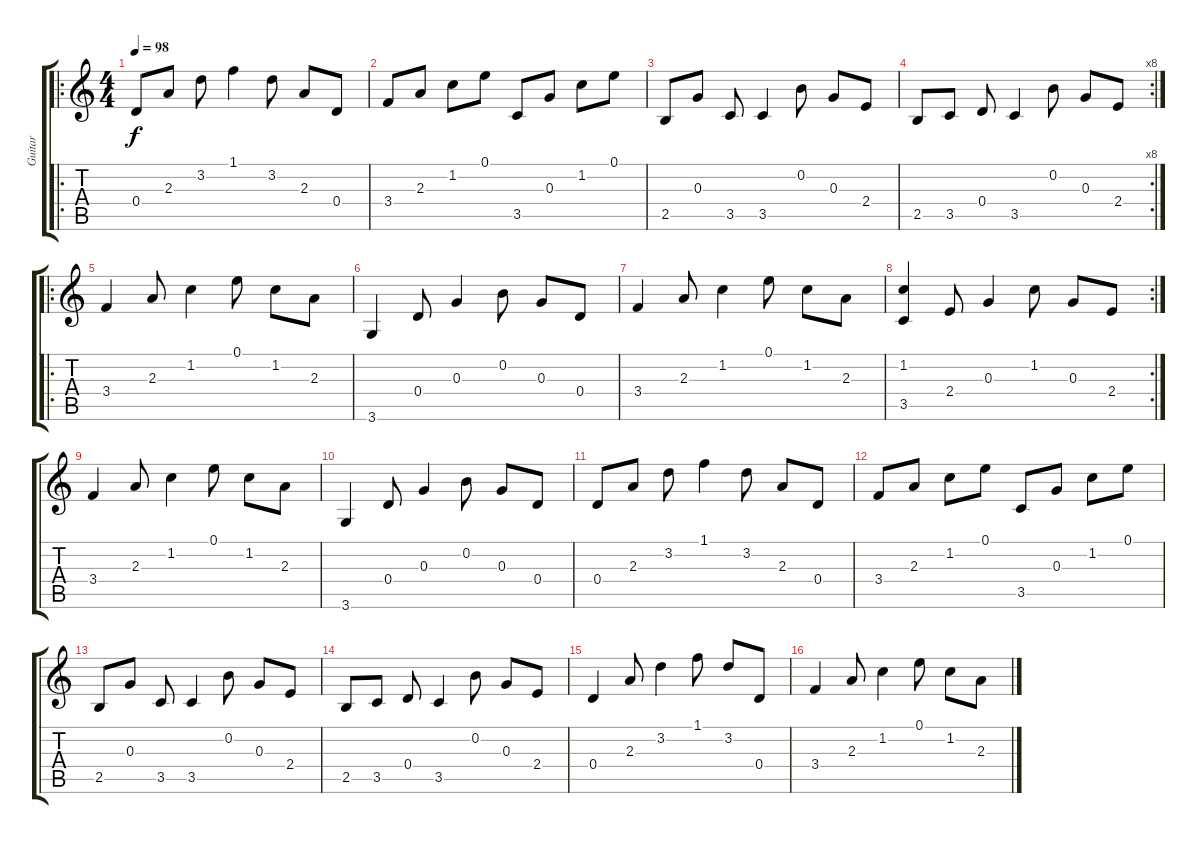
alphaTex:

\track ("Guitar" "Guitar") {instrument acousticguitarsteel}
\staff {score tabs}
\tuning (E4 B3 G3 D3 A2 E2) {hide}
\ro
\ts (4 4)
\tempo 98
\clef g2
\ks c
0.4.8{dy f instrument acousticguitarsteel} 2.3.8 3.2.8 1.1.4 3.2.8 2.3.8 0.4.8 |
3.4.8 2.3.8 1.2.8 0.1.8 3.5.8 0.3.8 1.2.8 0.1.8 |
2.5.8 0.3.8 3.5.8 3.5.4 0.2.8 0.3.8 2.4.8 |
\rc 8
2.5.8 3.5.8 0.4.8 3.5.4 0.2.8 0.3.8 2.4.8 |
\ro
3.4.4 2.3.8 1.2.4 0.1.8 1.2.8 2.3.8 |
3.6.4 0.4.8 0.3.4 0.2.8 0.3.8 0.4.8 |
3.4.4 2.3.8 1.2.4 0.1.8 1.2.8 2.3.8 |
\rc 2
(1.2 3.5).4 2.4.8 0.3.4 1.2.8 0.3.8 2.4.8 |
3.4.4 2.3.8 1.2.4 0.1.8 1.2.8 2.3.8 |
3.6.4 0.4.8 0.3.4 0.2.8 0.3.8 0.4.8 |
0.4.8 2.3.8 3.2.8 1.1.4 3.2.8 2.3.8 0.4.8 |
3.4.8 2.3.8 1.2.8 0.1.8 3.5.8 0.3.8 1.2.8 0.1.8 |
2.5.8 0.3.8 3.5.8 3.5.4 0.2.8 0.3.8 2.4.8 |
2.5.8 3.5.8 0.4.8 3.5.4 0.2.8 0.3.8 2.4.8 |
0.4.4 2.3.8 3.2.4 1.1.8 3.2.8 0.4.8 |
3.4.4 2.3.8 1.2.4 0.1.8 1.2.8 2.3.8
